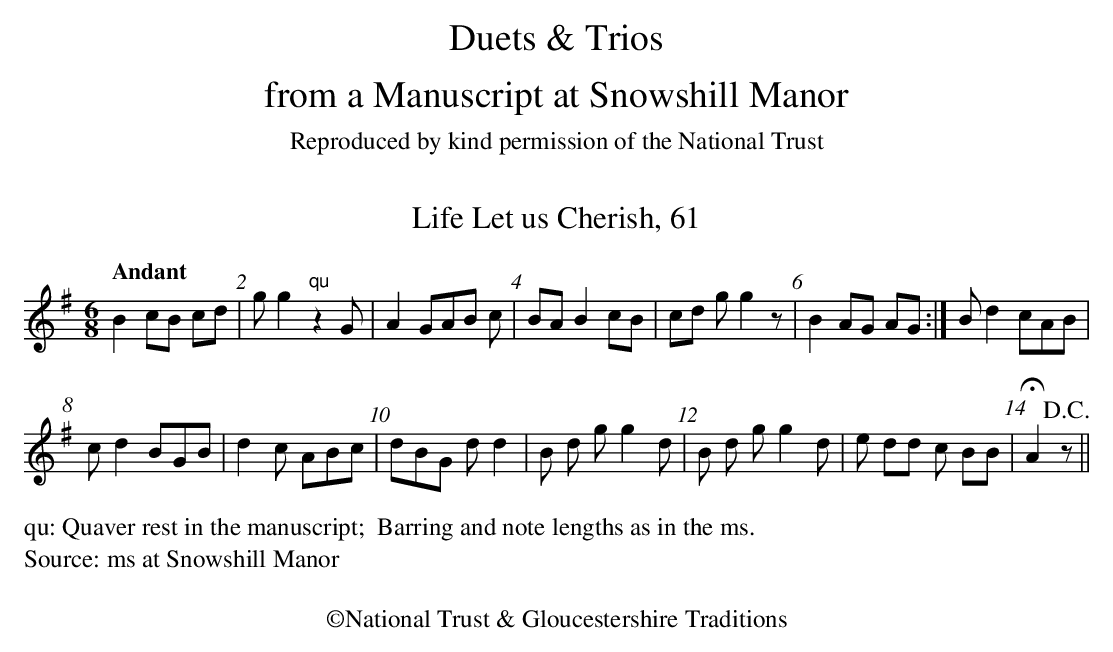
X:1
T:Life Let us Cherish, 61
U:R=!D.C.!
M:6/8
L:1/8
Q:"Andant"
K:G
B2 cB cd|g g2"^qu"z2G | A2 GAB c|BA B2 cB|\
cd g g2z |B2 AG AG:|B d2 cAB|
c d2 BGB |d2 c ABc|dBG d d2 |\
B d g g2 d | B d g g2 d |e dd c BB | HA2Rz||
